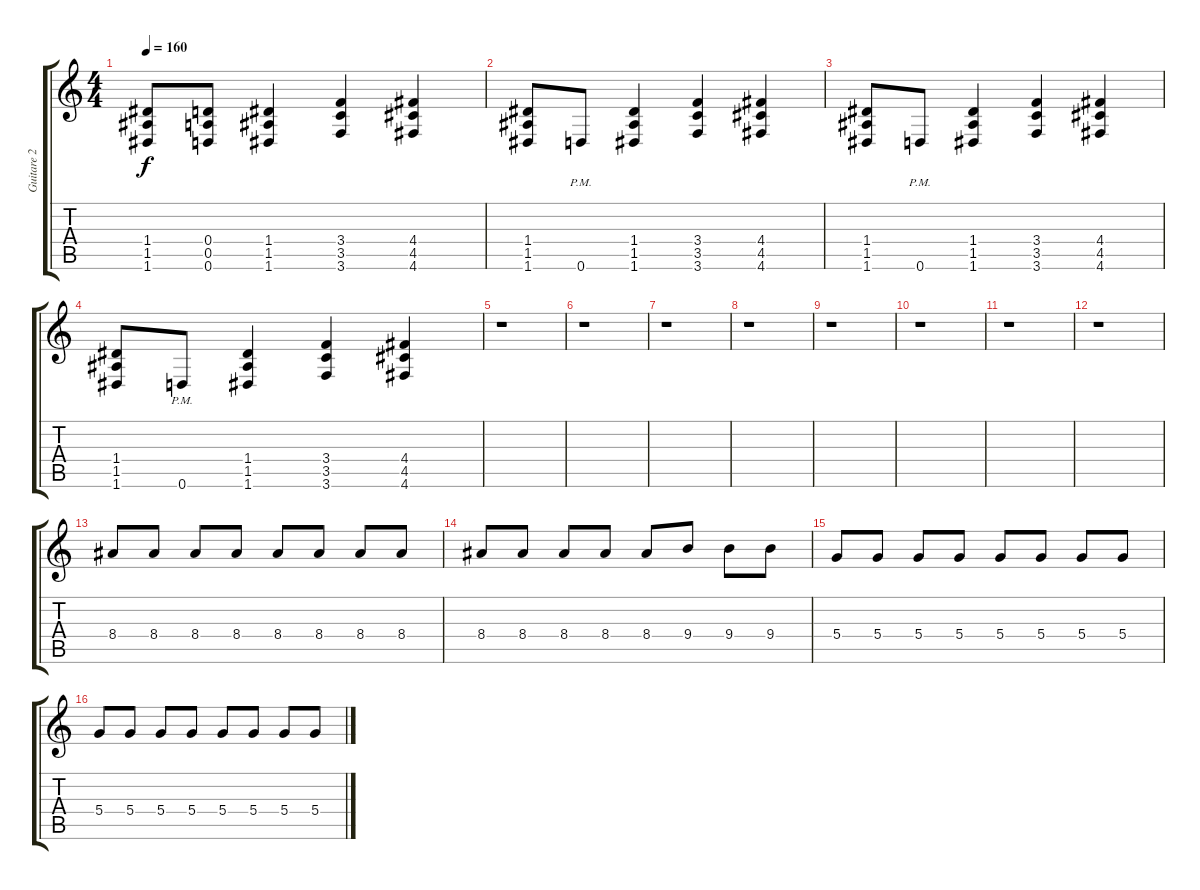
\track ("Guitare 2" "Guitare 2") {instrument distortionguitar}
\staff {score tabs}
\tuning (E4 B3 G3 D3 A2 D2) {hide}
\ts (4 4)
\tempo 160
\clef g2
\ks c
(1.4 1.5 1.6).8{dy f} (0.4 0.5 0.6).8 (1.4 1.5 1.6).4 (3.4 3.5 3.6).4 (4.4 4.5 4.6).4 |
(1.4 1.5 1.6).8 0.6{pm}.8 (1.4 1.5 1.6).4 (3.4 3.5 3.6).4 (4.4 4.5 4.6).4 |
(1.4 1.5 1.6).8 0.6{pm}.8 (1.4 1.5 1.6).4 (3.4 3.5 3.6).4 (4.4 4.5 4.6).4 |
(1.4 1.5 1.6).8 0.6{pm}.8 (1.4 1.5 1.6).4 (3.4 3.5 3.6).4 (4.4 4.5 4.6).4 |
r.1 |
r.1 |
r.1 |
r.1 |
r.1 |
r.1 |
r.1 |
r.1 |
8.4.8 8.4.8 8.4.8 8.4.8 8.4.8 8.4.8 8.4.8 8.4.8 |
8.4.8 8.4.8 8.4.8 8.4.8 8.4.8 9.4.8 9.4.8 9.4.8 |
5.4.8 5.4.8 5.4.8 5.4.8 5.4.8 5.4.8 5.4.8 5.4.8 |
5.4.8 5.4.8 5.4.8 5.4.8 5.4.8 5.4.8 5.4.8 5.4.8
